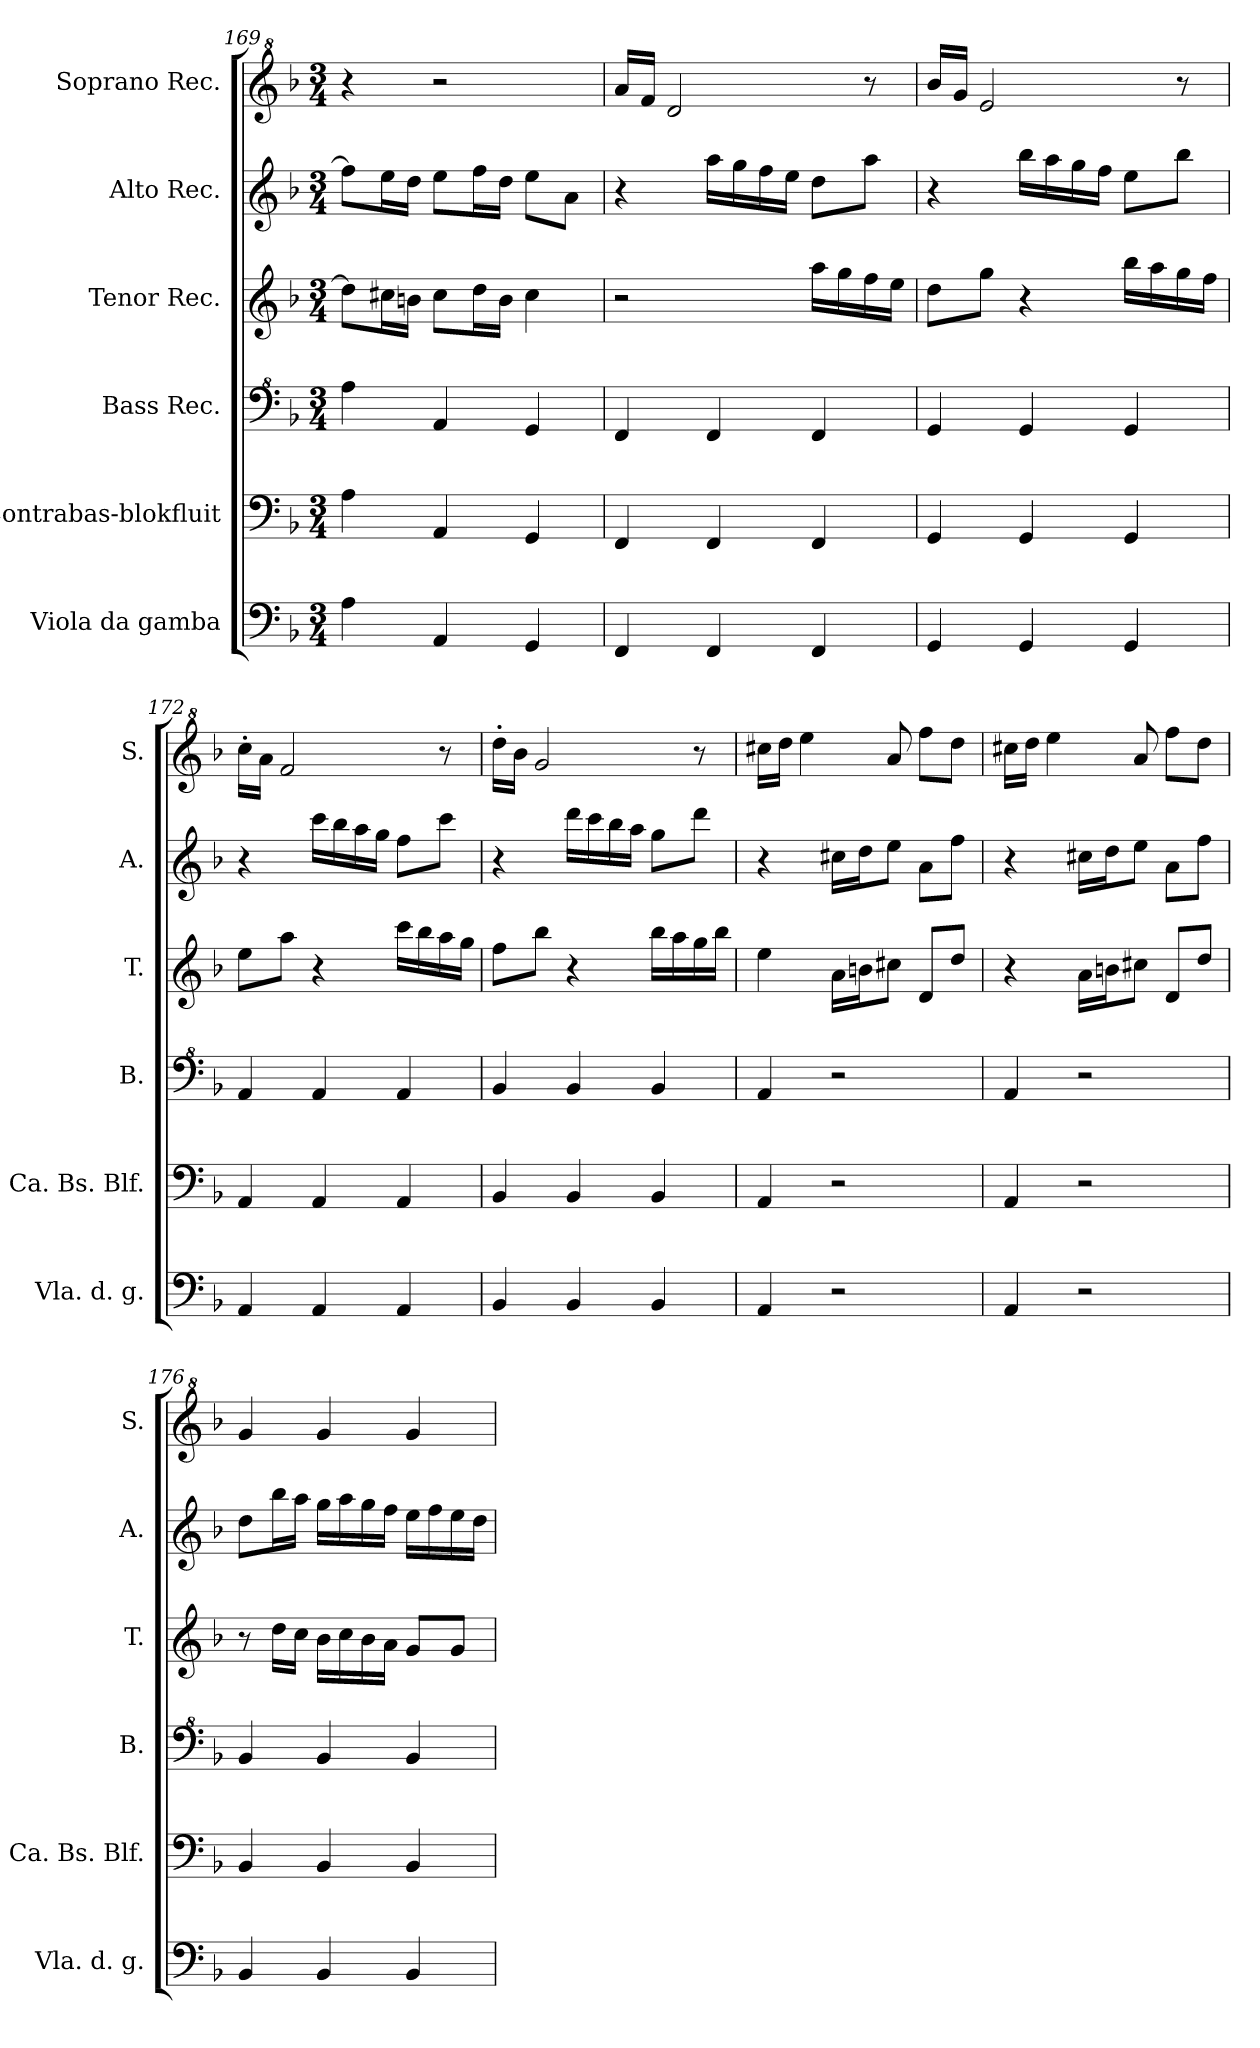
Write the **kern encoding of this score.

**kern	**kern	**kern	**kern	**kern	**kern
*part6	*part5	*part4	*part3	*part2	*part1
*staff6	*staff5	*staff4	*staff3	*staff2	*staff1
*I"Viola da gamba	*I"Contrabas-blokfluit	*I"Bass Rec.	*I"Tenor Rec.	*I"Alto Rec.	*I"Soprano Rec.
*I'Vla. d. g.	*I'Ca. Bs. Blf.	*I'B.	*I'T.	*I'A.	*I'S.
!!LO:LB:g=z
*clefF4	*clefF4	*clefF^4	*clefG2	*clefG2	*clefG^2
*k[b-]	*k[b-]	*k[b-]	*k[b-]	*k[b-]	*k[b-]
*M3/4	*M3/4	*M3/4	*M3/4	*M3/4	*M3/4
=169	=169	=169	=169	=169	=169
4A\	4A\	4a\	8dd\L]	8ff\L]	4r
.	.	.	16cc#X\L	16ee\L	.
.	.	.	16bn\JJ	16dd\JJ	.
4AA/	4AA/	4A/	8cc#\L	8ee\L	2r
.	.	.	16dd\L	16ff\L	.
.	.	.	16b\JJ	16dd\JJ	.
4GG/	4GG/	4G/	4cc#\	8ee\L	.
.	.	.	.	8a\J	.
=170	=170	=170	=170	=170	=170
4FF/	4FF/	4F/	2r	4r	16aa/LL
.	.	.	.	.	16ff/JJ
.	.	.	.	.	2dd/
4FF/	4FF/	4F/	.	16aa\LL	.
.	.	.	.	16gg\	.
.	.	.	.	16ff\	.
.	.	.	.	16ee\JJ	.
4FF/	4FF/	4F/	16aa\LL	8dd\L	.
.	.	.	16gg\	.	.
.	.	.	16ff\	8aa\J	8r
.	.	.	16ee\JJ	.	.
=171	=171	=171	=171	=171	=171
4GG/	4GG/	4G/	8dd\L	4r	16bb-/LL
.	.	.	.	.	16gg/JJ
.	.	.	8gg\J	.	2ee/
4GG/	4GG/	4G/	4r	16bb-\LL	.
.	.	.	.	16aa\	.
.	.	.	.	16gg\	.
.	.	.	.	16ff\JJ	.
4GG/	4GG/	4G/	16bb-\LL	8ee\L	.
.	.	.	16aa\	.	.
.	.	.	16gg\	8bb-\J	8r
.	.	.	16ff\JJ	.	.
=172	=172	=172	=172	=172	=172
4AA/	4AA/	4A/	8ee\L	4r	16ccc'\LL
.	.	.	.	.	16aa\JJ
.	.	.	8aa\J	.	2ff/
4AA/	4AA/	4A/	4r	16ccc\LL	.
.	.	.	.	16bb-\	.
.	.	.	.	16aa\	.
.	.	.	.	16gg\JJ	.
4AA/	4AA/	4A/	16ccc\LL	8ff\L	.
.	.	.	16bb-\	.	.
.	.	.	16aa\	8ccc\J	8r
.	.	.	16gg\JJ	.	.
=173	=173	=173	=173	=173	=173
4BB-/	4BB-/	4B-/	8ff\L	4r	16ddd'\LL
.	.	.	.	.	16bb-\JJ
.	.	.	8bb-\J	.	2gg/
4BB-/	4BB-/	4B-/	4r	16ddd\LL	.
.	.	.	.	16ccc\	.
.	.	.	.	16bb-\	.
.	.	.	.	16aa\JJ	.
4BB-/	4BB-/	4B-/	16bb-\LL	8gg\L	.
.	.	.	16aa\	.	.
.	.	.	16gg\	8ddd\J	8r
.	.	.	16bb-\JJ	.	.
=174	=174	=174	=174	=174	=174
4AA/	4AA/	4A/	4ee\	4r	16ccc#X\LL
.	.	.	.	.	16ddd\JJ
.	.	.	.	.	4eee\
2r	2r	2r	16a\LL	16cc#X\LL	.
.	.	.	16bn\J	16dd\J	.
.	.	.	8cc#X\J	8ee\J	8aa/
.	.	.	8d/L	8a\L	8fff\L
.	.	.	8dd/J	8ff\J	8ddd\J
!!LO:LB:g=z
=175	=175	=175	=175	=175	=175
4AA/	4AA/	4A/	4r	4r	16ccc#X\LL
.	.	.	.	.	16ddd\JJ
.	.	.	.	.	4eee\
2r	2r	2r	16a\LL	16cc#X\LL	.
.	.	.	16bn\J	16dd\J	.
.	.	.	8cc#X\J	8ee\J	8aa/
.	.	.	8d/L	8a\L	8fff\L
.	.	.	8dd/J	8ff\J	8ddd\J
=176	=176	=176	=176	=176	=176
4BB-/	4BB-/	4B-/	8r	8dd\L	4gg/
.	.	.	16dd\LL	16bb-\L	.
.	.	.	16cc\JJ	16aa\JJ	.
4BB-/	4BB-/	4B-/	16b-\LL	16gg\LL	4gg/
.	.	.	16cc\	16aa\	.
.	.	.	16b-\	16gg\	.
.	.	.	16a\JJ	16ff\JJ	.
4BB-/	4BB-/	4B-/	8g/L	16ee\LL	4gg/
.	.	.	.	16ff\	.
.	.	.	8g/J	16ee\	.
.	.	.	.	16dd\JJ	.
=	=	=	=	=	=
*-	*-	*-	*-	*-	*-
